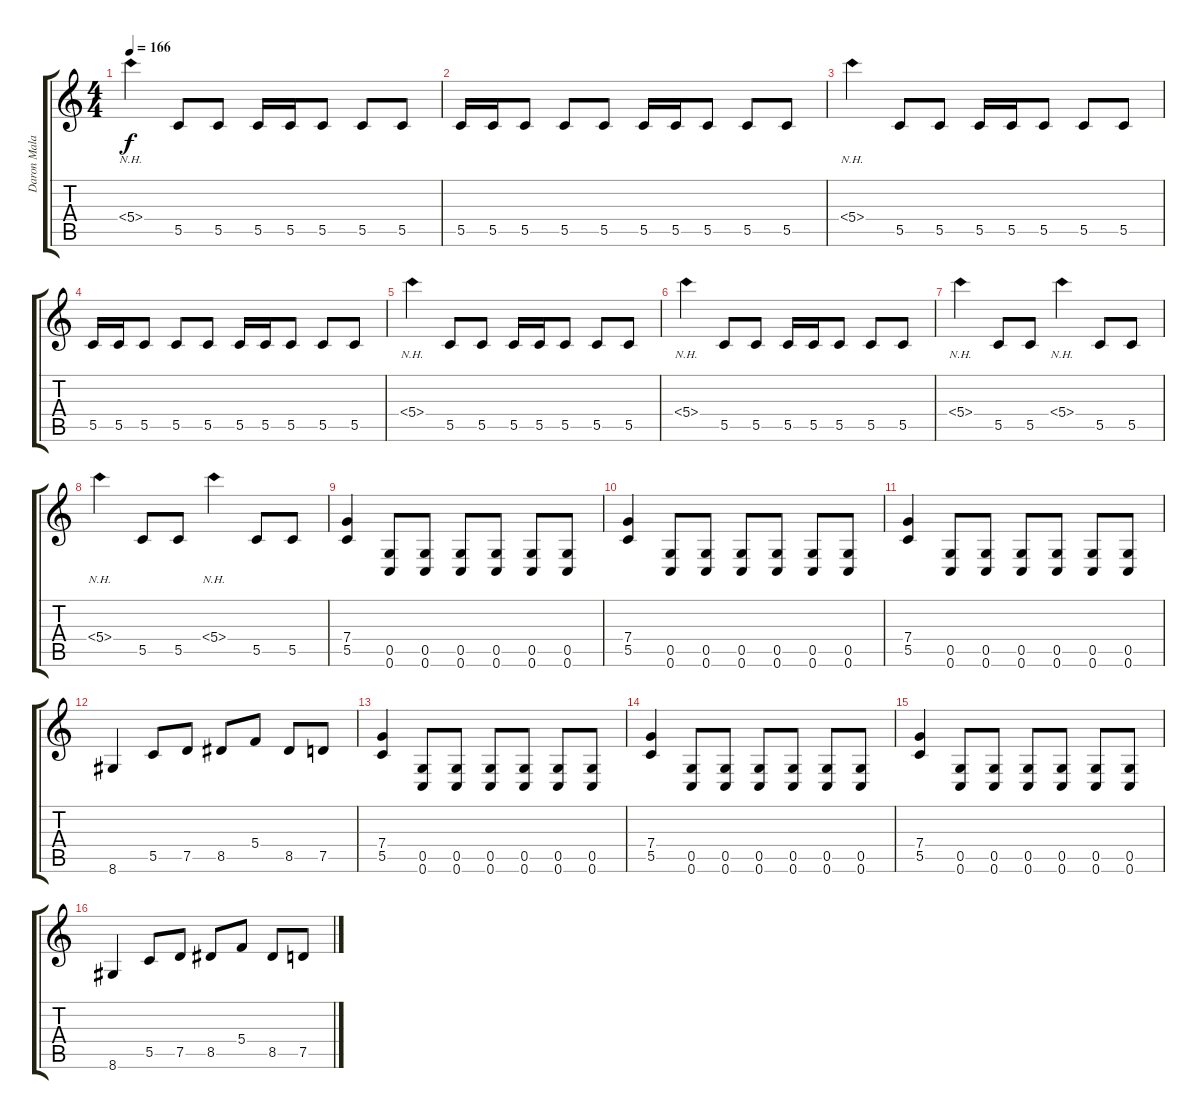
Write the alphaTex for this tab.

\track ("Daron Malakian" "Daron Mala") {instrument distortionguitar}
\staff {score tabs}
\tuning (D4 A3 F3 C3 G2 C2) {hide}
\ts (4 4)
\tempo 166
\clef g2
\ks c
5.4{nh}.4{dy f instrument distortionguitar} 5.5.8 5.5.8 5.5.16 5.5.16 5.5.8 5.5.8 5.5.8 |
5.5.16 5.5.16 5.5.8 5.5.8 5.5.8 5.5.16 5.5.16 5.5.8 5.5.8 5.5.8 |
5.4{nh}.4 5.5.8 5.5.8 5.5.16 5.5.16 5.5.8 5.5.8 5.5.8 |
5.5.16 5.5.16 5.5.8 5.5.8 5.5.8 5.5.16 5.5.16 5.5.8 5.5.8 5.5.8 |
5.4{nh}.4 5.5.8 5.5.8 5.5.16 5.5.16 5.5.8 5.5.8 5.5.8 |
5.4{nh}.4 5.5.8 5.5.8 5.5.16 5.5.16 5.5.8 5.5.8 5.5.8 |
5.4{nh}.4 5.5.8 5.5.8 5.4{nh}.4 5.5.8 5.5.8 |
5.4{nh}.4 5.5.8 5.5.8 5.4{nh}.4 5.5.8 5.5.8 |
(7.4 5.5).4 (0.5 0.6).8 (0.5 0.6).8 (0.5 0.6).8 (0.5 0.6).8 (0.5 0.6).8 (0.5 0.6).8 |
(7.4 5.5).4 (0.5 0.6).8 (0.5 0.6).8 (0.5 0.6).8 (0.5 0.6).8 (0.5 0.6).8 (0.5 0.6).8 |
(7.4 5.5).4 (0.5 0.6).8 (0.5 0.6).8 (0.5 0.6).8 (0.5 0.6).8 (0.5 0.6).8 (0.5 0.6).8 |
8.6.4 5.5.8 7.5.8 8.5.8 5.4.8 8.5.8 7.5.8 |
(7.4 5.5).4 (0.5 0.6).8 (0.5 0.6).8 (0.5 0.6).8 (0.5 0.6).8 (0.5 0.6).8 (0.5 0.6).8 |
(7.4 5.5).4 (0.5 0.6).8 (0.5 0.6).8 (0.5 0.6).8 (0.5 0.6).8 (0.5 0.6).8 (0.5 0.6).8 |
(7.4 5.5).4 (0.5 0.6).8 (0.5 0.6).8 (0.5 0.6).8 (0.5 0.6).8 (0.5 0.6).8 (0.5 0.6).8 |
8.6.4 5.5.8 7.5.8 8.5.8 5.4.8 8.5.8 7.5.8
